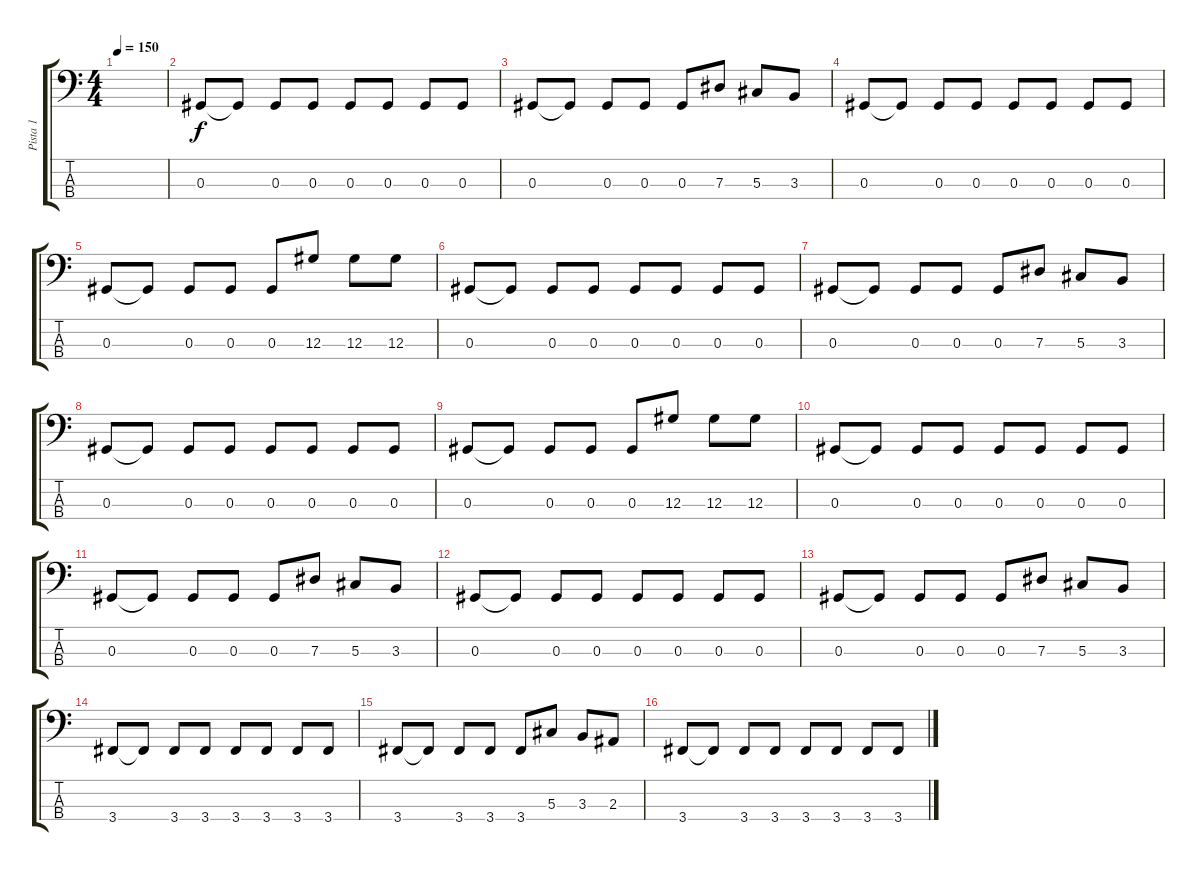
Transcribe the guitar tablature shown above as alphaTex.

\track ("Pista 1" "Pista 1") {instrument electricbassfinger}
\staff {score tabs}
\tuning (Gb2 Db2 Ab1 Eb1) {hide}
\ts (4 4)
\tempo 150
\clef f4
\ks c
|
0.3.8 0.3{t}.8 0.3.8 0.3.8 0.3.8 0.3.8 0.3.8 0.3.8 |
0.3.8 0.3{t}.8 0.3.8 0.3.8 0.3.8 7.3.8 5.3.8 3.3.8 |
0.3.8 0.3{t}.8 0.3.8 0.3.8 0.3.8 0.3.8 0.3.8 0.3.8 |
0.3.8 0.3{t}.8 0.3.8 0.3.8 0.3.8 12.3.8 12.3.8 12.3.8 |
0.3.8 0.3{t}.8 0.3.8 0.3.8 0.3.8 0.3.8 0.3.8 0.3.8 |
0.3.8 0.3{t}.8 0.3.8 0.3.8 0.3.8 7.3.8 5.3.8 3.3.8 |
0.3.8 0.3{t}.8 0.3.8 0.3.8 0.3.8 0.3.8 0.3.8 0.3.8 |
0.3.8 0.3{t}.8 0.3.8 0.3.8 0.3.8 12.3.8 12.3.8 12.3.8 |
0.3.8 0.3{t}.8 0.3.8 0.3.8 0.3.8 0.3.8 0.3.8 0.3.8 |
0.3.8 0.3{t}.8 0.3.8 0.3.8 0.3.8 7.3.8 5.3.8 3.3.8 |
0.3.8 0.3{t}.8 0.3.8 0.3.8 0.3.8 0.3.8 0.3.8 0.3.8 |
0.3.8 0.3{t}.8 0.3.8 0.3.8 0.3.8 7.3.8 5.3.8 3.3.8 |
3.4.8 3.4{t}.8 3.4.8 3.4.8 3.4.8 3.4.8 3.4.8 3.4.8 |
3.4.8 3.4{t}.8 3.4.8 3.4.8 3.4.8 5.3.8 3.3.8 2.3.8 |
3.4.8 3.4{t}.8 3.4.8 3.4.8 3.4.8 3.4.8 3.4.8 3.4.8
